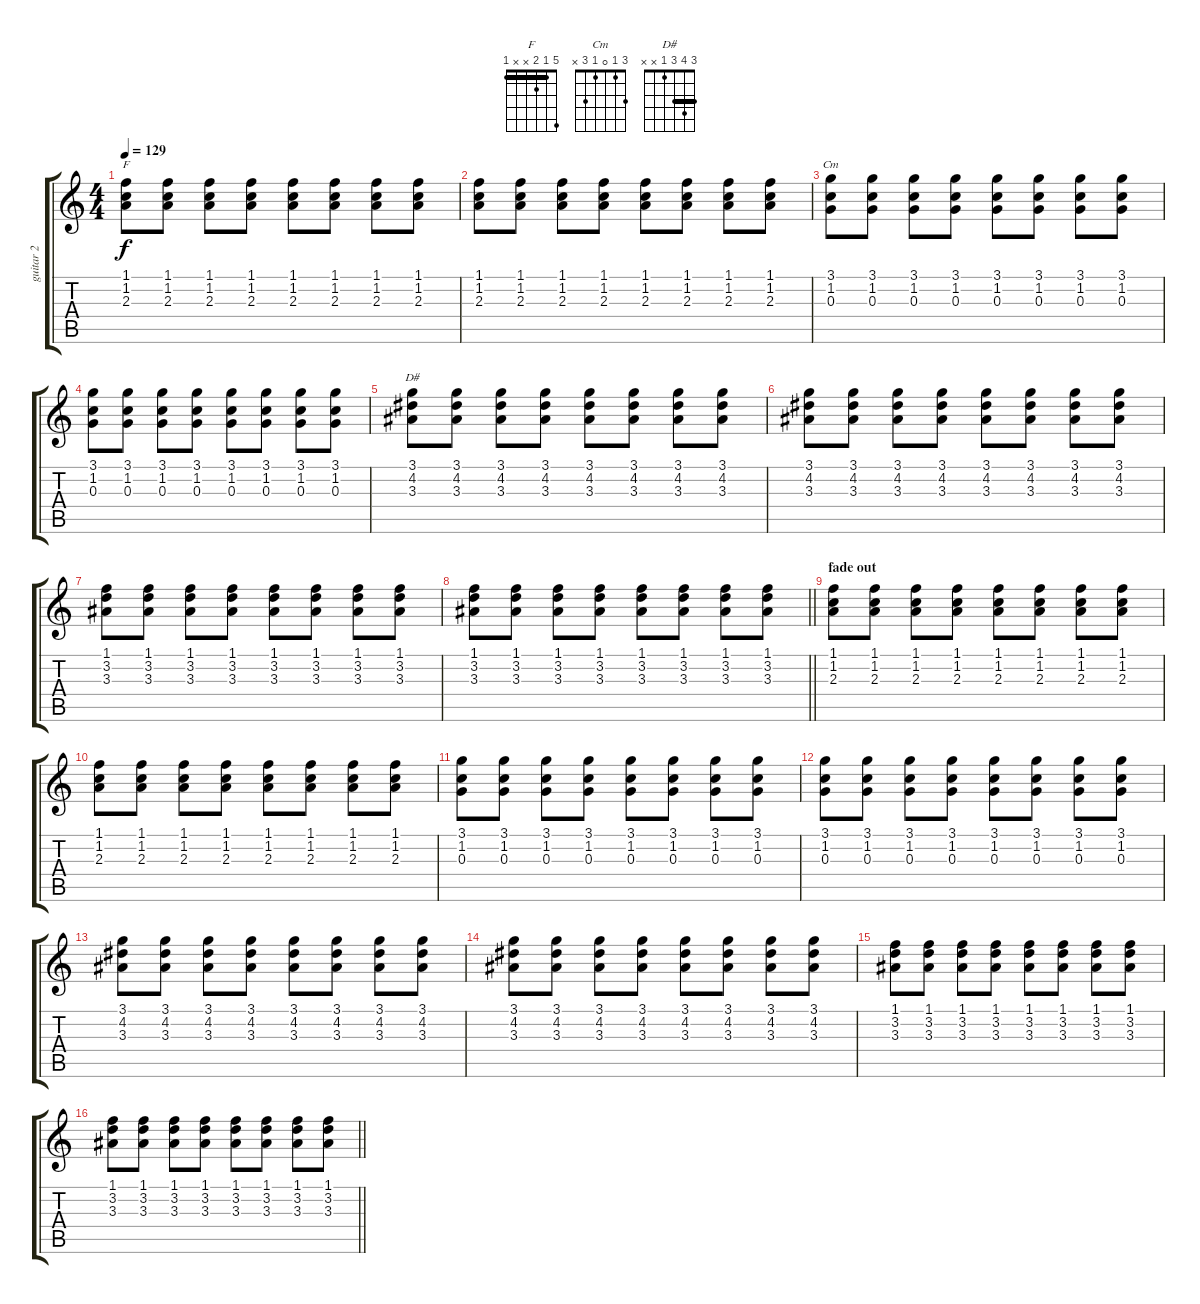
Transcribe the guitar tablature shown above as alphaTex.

\track ("guitar 2" "guitar 2") {instrument electricguitarclean}
\staff {score tabs}
\tuning (E4 B3 G3 D3 A2 E2) {hide}
\chord ("F" 5 1 2 x x 1) {barre 1}
\chord ("Cm" 3 1 0 1 3 x)
\chord ("D#" 3 4 3 1 x x) {barre 3}
\ts (4 4)
\tempo 129
\clef g2
\ks c
(1.1 1.2 2.3).8{ch "F" dy f} (1.1 1.2 2.3).8 (1.1 1.2 2.3).8 (1.1 1.2 2.3).8 (1.1 1.2 2.3).8 (1.1 1.2 2.3).8 (1.1 1.2 2.3).8 (1.1 1.2 2.3).8 |
(1.1 1.2 2.3).8 (1.1 1.2 2.3).8 (1.1 1.2 2.3).8 (1.1 1.2 2.3).8 (1.1 1.2 2.3).8 (1.1 1.2 2.3).8 (1.1 1.2 2.3).8 (1.1 1.2 2.3).8 |
(3.1 1.2 0.3).8{ch "Cm"} (3.1 1.2 0.3).8 (3.1 1.2 0.3).8 (3.1 1.2 0.3).8 (3.1 1.2 0.3).8 (3.1 1.2 0.3).8 (3.1 1.2 0.3).8 (3.1 1.2 0.3).8 |
(3.1 1.2 0.3).8 (3.1 1.2 0.3).8 (3.1 1.2 0.3).8 (3.1 1.2 0.3).8 (3.1 1.2 0.3).8 (3.1 1.2 0.3).8 (3.1 1.2 0.3).8 (3.1 1.2 0.3).8 |
(3.1 4.2 3.3).8{ch "D#"} (3.1 4.2 3.3).8 (3.1 4.2 3.3).8 (3.1 4.2 3.3).8 (3.1 4.2 3.3).8 (3.1 4.2 3.3).8 (3.1 4.2 3.3).8 (3.1 4.2 3.3).8 |
(3.1 4.2 3.3).8 (3.1 4.2 3.3).8 (3.1 4.2 3.3).8 (3.1 4.2 3.3).8 (3.1 4.2 3.3).8 (3.1 4.2 3.3).8 (3.1 4.2 3.3).8 (3.1 4.2 3.3).8 |
(1.1 3.2 3.3).8 (1.1 3.2 3.3).8 (1.1 3.2 3.3).8 (1.1 3.2 3.3).8 (1.1 3.2 3.3).8 (1.1 3.2 3.3).8 (1.1 3.2 3.3).8 (1.1 3.2 3.3).8 |
\barLineRight lightlight
(1.1 3.2 3.3).8 (1.1 3.2 3.3).8 (1.1 3.2 3.3).8 (1.1 3.2 3.3).8 (1.1 3.2 3.3).8 (1.1 3.2 3.3).8 (1.1 3.2 3.3).8 (1.1 3.2 3.3).8 |
\section ("" "fade out")
(1.1 1.2 2.3).8{volume 2} (1.1 1.2 2.3).8 (1.1 1.2 2.3).8 (1.1 1.2 2.3).8 (1.1 1.2 2.3).8 (1.1 1.2 2.3).8 (1.1 1.2 2.3).8 (1.1 1.2 2.3).8 |
(1.1 1.2 2.3).8 (1.1 1.2 2.3).8 (1.1 1.2 2.3).8 (1.1 1.2 2.3).8 (1.1 1.2 2.3).8 (1.1 1.2 2.3).8 (1.1 1.2 2.3).8 (1.1 1.2 2.3).8 |
(3.1 1.2 0.3).8 (3.1 1.2 0.3).8 (3.1 1.2 0.3).8 (3.1 1.2 0.3).8 (3.1 1.2 0.3).8 (3.1 1.2 0.3).8 (3.1 1.2 0.3).8 (3.1 1.2 0.3).8 |
(3.1 1.2 0.3).8 (3.1 1.2 0.3).8 (3.1 1.2 0.3).8 (3.1 1.2 0.3).8 (3.1 1.2 0.3).8 (3.1 1.2 0.3).8 (3.1 1.2 0.3).8 (3.1 1.2 0.3).8 |
(3.1 4.2 3.3).8{volume 0} (3.1 4.2 3.3).8 (3.1 4.2 3.3).8 (3.1 4.2 3.3).8 (3.1 4.2 3.3).8 (3.1 4.2 3.3).8 (3.1 4.2 3.3).8 (3.1 4.2 3.3).8 |
(3.1 4.2 3.3).8 (3.1 4.2 3.3).8 (3.1 4.2 3.3).8 (3.1 4.2 3.3).8 (3.1 4.2 3.3).8 (3.1 4.2 3.3).8 (3.1 4.2 3.3).8 (3.1 4.2 3.3).8 |
(1.1 3.2 3.3).8 (1.1 3.2 3.3).8 (1.1 3.2 3.3).8 (1.1 3.2 3.3).8 (1.1 3.2 3.3).8 (1.1 3.2 3.3).8 (1.1 3.2 3.3).8 (1.1 3.2 3.3).8 |
\barLineRight lightlight
(1.1 3.2 3.3).8 (1.1 3.2 3.3).8 (1.1 3.2 3.3).8 (1.1 3.2 3.3).8 (1.1 3.2 3.3).8 (1.1 3.2 3.3).8 (1.1 3.2 3.3).8 (1.1 3.2 3.3).8
